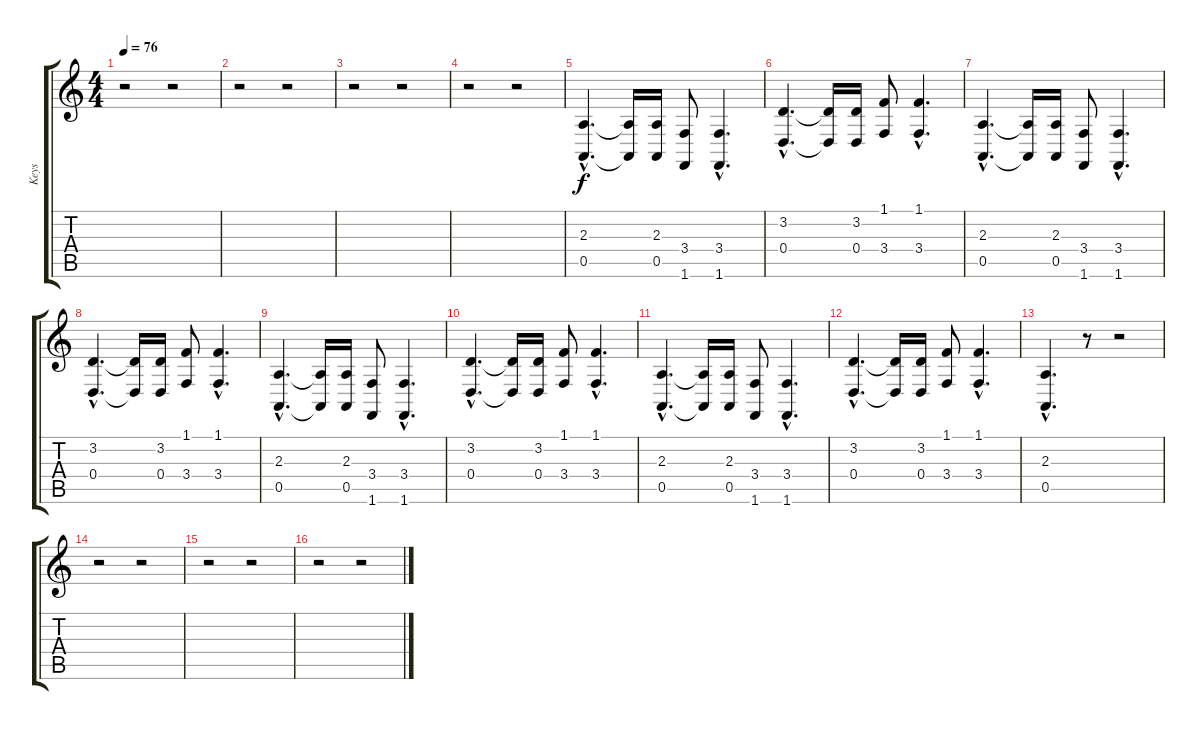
\track ("Keys" "Keys") {instrument stringensemble1}
\staff {score tabs}
\tuning (E4 B3 G3 D3 A2 E2) {hide}
\ts (4 4)
\tempo 76
\clef g2
\ks c
r.2{dy f instrument stringensemble1} r.2 |
r.2 r.2 |
r.2 r.2 |
r.2 r.2 |
(2.3{hac} 0.5{hac}).4{d} (2.3{t} 0.5{t}).16 (2.3 0.5).16 (3.4 1.6).8 (3.4{hac} 1.6{hac}).4{d} |
(3.2{hac} 0.4{hac}).4{d} (3.2{t} 0.4{t}).16 (3.2 0.4).16 (1.1 3.4).8 (1.1{hac} 3.4{hac}).4{d} |
(2.3{hac} 0.5{hac}).4{d} (2.3{t} 0.5{t}).16 (2.3 0.5).16 (3.4 1.6).8 (3.4{hac} 1.6{hac}).4{d} |
(3.2{hac} 0.4{hac}).4{d} (3.2{t} 0.4{t}).16 (3.2 0.4).16 (1.1 3.4).8 (1.1{hac} 3.4{hac}).4{d} |
(2.3{hac} 0.5{hac}).4{d} (2.3{t} 0.5{t}).16 (2.3 0.5).16 (3.4 1.6).8 (3.4{hac} 1.6{hac}).4{d} |
(3.2{hac} 0.4{hac}).4{d} (3.2{t} 0.4{t}).16 (3.2 0.4).16 (1.1 3.4).8 (1.1{hac} 3.4{hac}).4{d} |
(2.3{hac} 0.5{hac}).4{d} (2.3{t} 0.5{t}).16 (2.3 0.5).16 (3.4 1.6).8 (3.4{hac} 1.6{hac}).4{d} |
(3.2{hac} 0.4{hac}).4{d} (3.2{t} 0.4{t}).16 (3.2 0.4).16 (1.1 3.4).8 (1.1{hac} 3.4{hac}).4{d} |
(2.3{hac} 0.5{hac}).4{d} r.8 r.2 |
r.2 r.2 |
r.2 r.2 |
r.2 r.2
